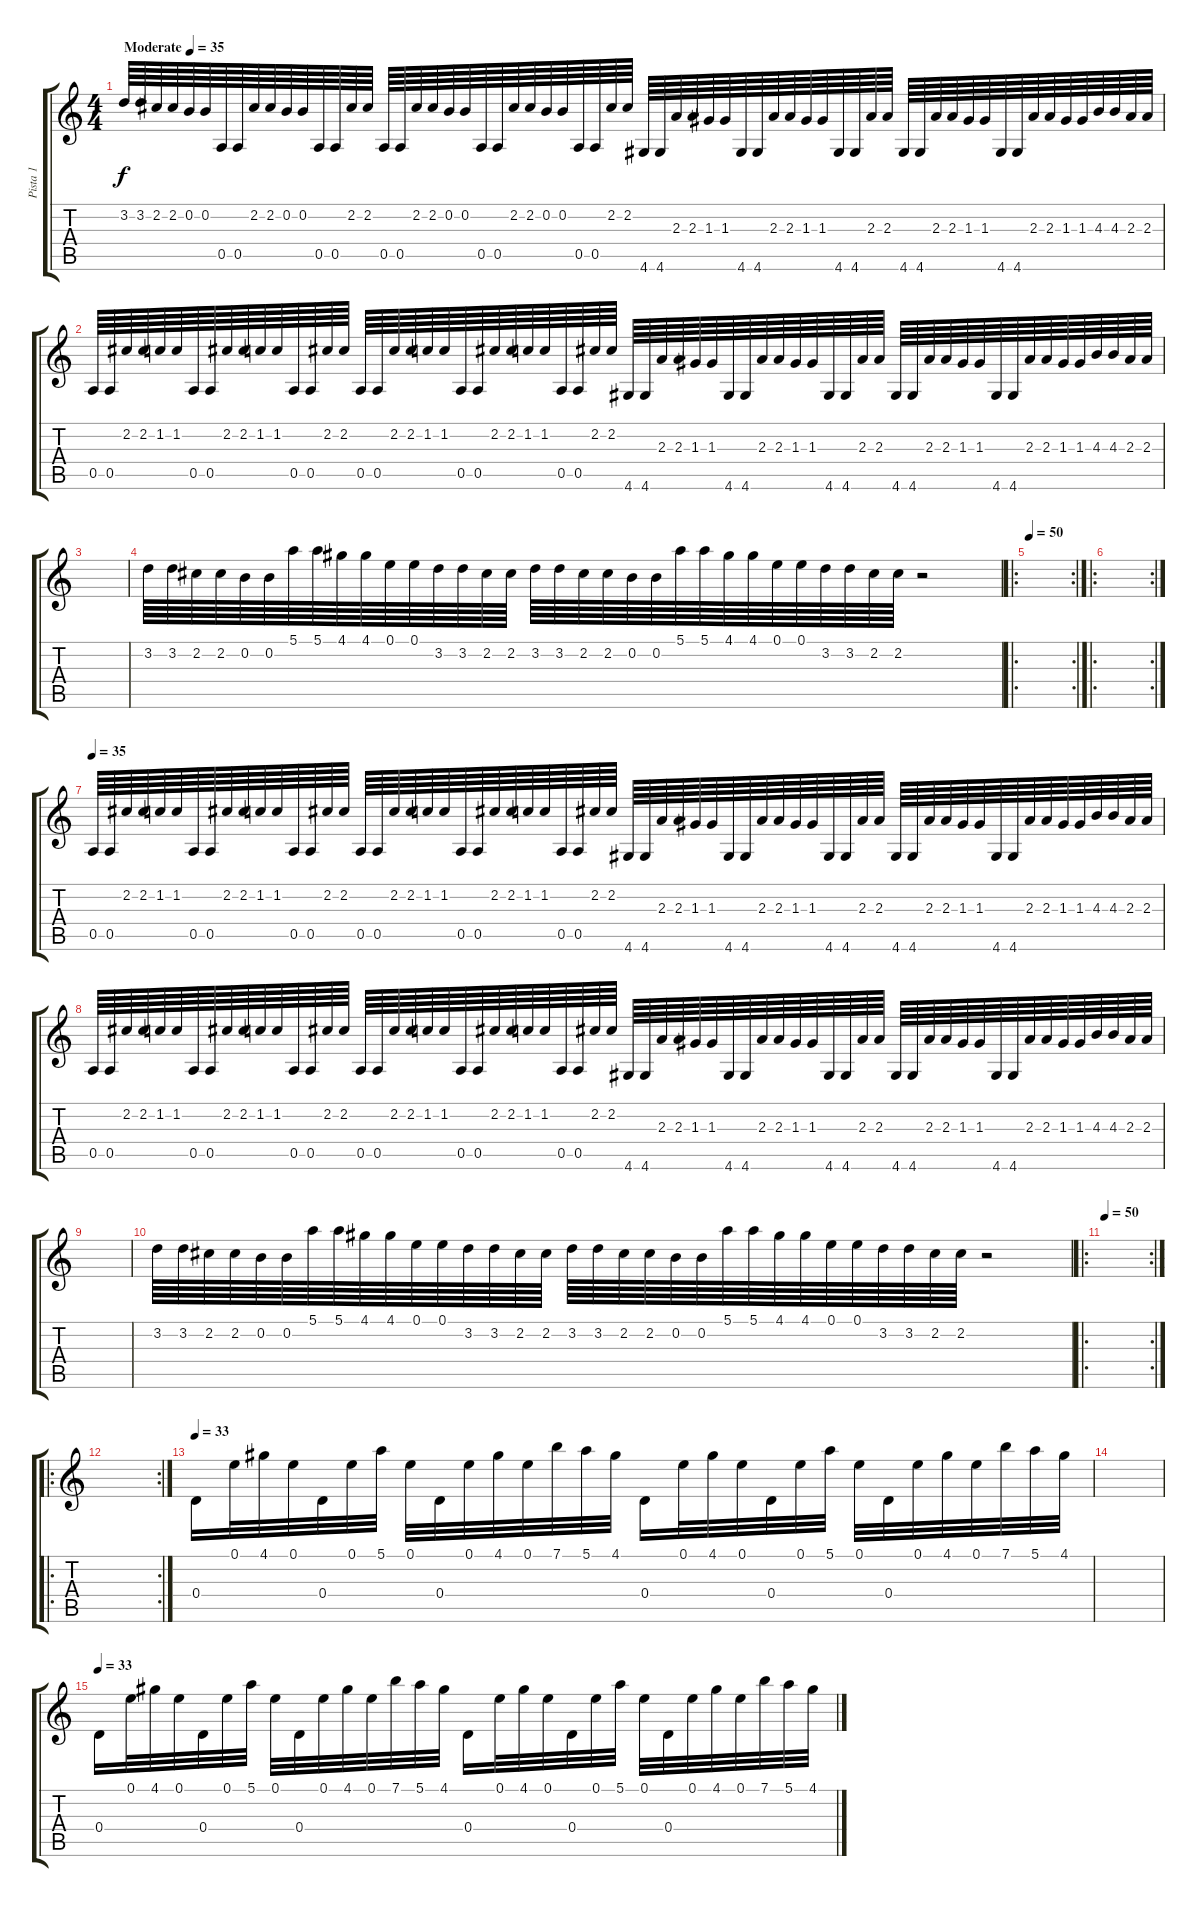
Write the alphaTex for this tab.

\track ("Pista 1" "Pista 1") {instrument overdrivenguitar}
\staff {score tabs}
\tuning (E4 B3 G3 D3 A2 E2) {hide}
\ts (4 4)
\tempo (35 "Moderate")
\clef g2
\ks c
3.2.64{dy f instrument overdrivenguitar} 3.2.64 2.2.64 2.2.64 0.2.64 0.2.64 0.5.64 0.5.64 2.2.64 2.2.64 0.2.64 0.2.64 0.5.64 0.5.64 2.2.64 2.2.64 0.5.64 0.5.64 2.2.64 2.2.64 0.2.64 0.2.64 0.5.64 0.5.64 2.2.64 2.2.64 0.2.64 0.2.64 0.5.64 0.5.64 2.2.64 2.2.64 4.6.64 4.6.64 2.3.64 2.3.64 1.3.64 1.3.64 4.6.64 4.6.64 2.3.64 2.3.64 1.3.64 1.3.64 4.6.64 4.6.64 2.3.64 2.3.64 4.6.64 4.6.64 2.3.64 2.3.64 1.3.64 1.3.64 4.6.64 4.6.64 2.3.64 2.3.64 1.3.64 1.3.64 4.3.64 4.3.64 2.3.64 2.3.64 |
0.5.64 0.5.64 2.2.64 2.2.64 1.2.64 1.2.64 0.5.64 0.5.64 2.2.64 2.2.64 1.2.64 1.2.64 0.5.64 0.5.64 2.2.64 2.2.64 0.5.64 0.5.64 2.2.64 2.2.64 1.2.64 1.2.64 0.5.64 0.5.64 2.2.64 2.2.64 1.2.64 1.2.64 0.5.64 0.5.64 2.2.64 2.2.64 4.6.64 4.6.64 2.3.64 2.3.64 1.3.64 1.3.64 4.6.64 4.6.64 2.3.64 2.3.64 1.3.64 1.3.64 4.6.64 4.6.64 2.3.64 2.3.64 4.6.64 4.6.64 2.3.64 2.3.64 1.3.64 1.3.64 4.6.64 4.6.64 2.3.64 2.3.64 1.3.64 1.3.64 4.3.64 4.3.64 2.3.64 2.3.64 |
|
3.2.64 3.2.64 2.2.64 2.2.64 0.2.64 0.2.64 5.1.64 5.1.64 4.1.64 4.1.64 0.1.64 0.1.64 3.2.64 3.2.64 2.2.64 2.2.64 3.2.64 3.2.64 2.2.64 2.2.64 0.2.64 0.2.64 5.1.64 5.1.64 4.1.64 4.1.64 0.1.64 0.1.64 3.2.64 3.2.64 2.2.64 2.2.64 r.2 |
\ro
\rc 2
\tempo 50
|
\ro
\rc 2
|
\tempo 35
0.5.64 0.5.64 2.2.64 2.2.64 1.2.64 1.2.64 0.5.64 0.5.64 2.2.64 2.2.64 1.2.64 1.2.64 0.5.64 0.5.64 2.2.64 2.2.64 0.5.64 0.5.64 2.2.64 2.2.64 1.2.64 1.2.64 0.5.64 0.5.64 2.2.64 2.2.64 1.2.64 1.2.64 0.5.64 0.5.64 2.2.64 2.2.64 4.6.64 4.6.64 2.3.64 2.3.64 1.3.64 1.3.64 4.6.64 4.6.64 2.3.64 2.3.64 1.3.64 1.3.64 4.6.64 4.6.64 2.3.64 2.3.64 4.6.64 4.6.64 2.3.64 2.3.64 1.3.64 1.3.64 4.6.64 4.6.64 2.3.64 2.3.64 1.3.64 1.3.64 4.3.64 4.3.64 2.3.64 2.3.64 |
0.5.64 0.5.64 2.2.64 2.2.64 1.2.64 1.2.64 0.5.64 0.5.64 2.2.64 2.2.64 1.2.64 1.2.64 0.5.64 0.5.64 2.2.64 2.2.64 0.5.64 0.5.64 2.2.64 2.2.64 1.2.64 1.2.64 0.5.64 0.5.64 2.2.64 2.2.64 1.2.64 1.2.64 0.5.64 0.5.64 2.2.64 2.2.64 4.6.64 4.6.64 2.3.64 2.3.64 1.3.64 1.3.64 4.6.64 4.6.64 2.3.64 2.3.64 1.3.64 1.3.64 4.6.64 4.6.64 2.3.64 2.3.64 4.6.64 4.6.64 2.3.64 2.3.64 1.3.64 1.3.64 4.6.64 4.6.64 2.3.64 2.3.64 1.3.64 1.3.64 4.3.64 4.3.64 2.3.64 2.3.64 |
|
3.2.64 3.2.64 2.2.64 2.2.64 0.2.64 0.2.64 5.1.64 5.1.64 4.1.64 4.1.64 0.1.64 0.1.64 3.2.64 3.2.64 2.2.64 2.2.64 3.2.64 3.2.64 2.2.64 2.2.64 0.2.64 0.2.64 5.1.64 5.1.64 4.1.64 4.1.64 0.1.64 0.1.64 3.2.64 3.2.64 2.2.64 2.2.64 r.2 |
\ro
\rc 2
\tempo 50
|
\ro
\rc 2
|
\tempo 33
0.4.16 0.1.32 4.1.32 0.1.32 0.4.32 0.1.32 5.1.32 0.1.32 0.4.32 0.1.32 4.1.32 0.1.32 7.1.32 5.1.32 4.1.32 0.4.16 0.1.32 4.1.32 0.1.32 0.4.32 0.1.32 5.1.32 0.1.32 0.4.32 0.1.32 4.1.32 0.1.32 7.1.32 5.1.32 4.1.32 |
|
\tempo 33
0.4.16 0.1.32 4.1.32 0.1.32 0.4.32 0.1.32 5.1.32 0.1.32 0.4.32 0.1.32 4.1.32 0.1.32 7.1.32 5.1.32 4.1.32 0.4.16 0.1.32 4.1.32 0.1.32 0.4.32 0.1.32 5.1.32 0.1.32 0.4.32 0.1.32 4.1.32 0.1.32 7.1.32 5.1.32 4.1.32
